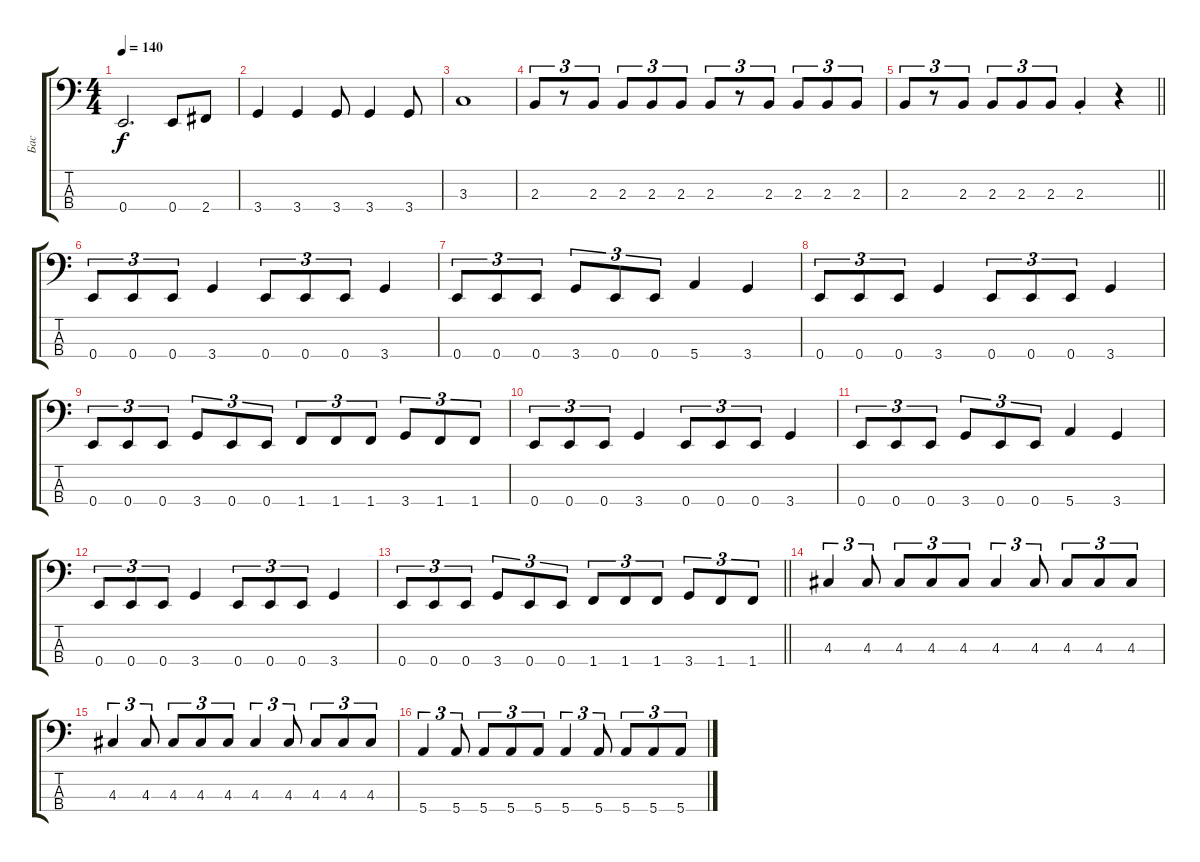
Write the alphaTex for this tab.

\track ("Бас" "Бас") {instrument electricbassfinger}
\staff {score tabs}
\tuning (G2 D2 A1 E1) {hide}
\ts (4 4)
\tempo 140
\clef f4
\ks c
0.4.2{d dy f} 0.4.8 2.4.8 |
3.4.4 3.4.4 3.4.8 3.4.4 3.4.8 |
3.3.1 |
2.3.8{tu (3 2)} r.8{tu (3 2)} 2.3.8{tu (3 2)} 2.3.8{tu (3 2)} 2.3.8{tu (3 2)} 2.3.8{tu (3 2)} 2.3.8{tu (3 2)} r.8{tu (3 2)} 2.3.8{tu (3 2)} 2.3.8{tu (3 2)} 2.3.8{tu (3 2)} 2.3.8{tu (3 2)} |
\barLineRight lightlight
2.3.8{tu (3 2)} r.8{tu (3 2)} 2.3.8{tu (3 2)} 2.3.8{tu (3 2)} 2.3.8{tu (3 2)} 2.3.8{tu (3 2)} 2.3{st}.4 r.4 |
0.4.8{tu (3 2)} 0.4.8{tu (3 2)} 0.4.8{tu (3 2)} 3.4.4 0.4.8{tu (3 2)} 0.4.8{tu (3 2)} 0.4.8{tu (3 2)} 3.4.4 |
0.4.8{tu (3 2)} 0.4.8{tu (3 2)} 0.4.8{tu (3 2)} 3.4.8{tu (3 2)} 0.4.8{tu (3 2)} 0.4.8{tu (3 2)} 5.4.4 3.4.4 |
0.4.8{tu (3 2)} 0.4.8{tu (3 2)} 0.4.8{tu (3 2)} 3.4.4 0.4.8{tu (3 2)} 0.4.8{tu (3 2)} 0.4.8{tu (3 2)} 3.4.4 |
0.4.8{tu (3 2)} 0.4.8{tu (3 2)} 0.4.8{tu (3 2)} 3.4.8{tu (3 2)} 0.4.8{tu (3 2)} 0.4.8{tu (3 2)} 1.4.8{tu (3 2)} 1.4.8{tu (3 2)} 1.4.8{tu (3 2)} 3.4.8{tu (3 2)} 1.4.8{tu (3 2)} 1.4.8{tu (3 2)} |
0.4.8{tu (3 2)} 0.4.8{tu (3 2)} 0.4.8{tu (3 2)} 3.4.4 0.4.8{tu (3 2)} 0.4.8{tu (3 2)} 0.4.8{tu (3 2)} 3.4.4 |
0.4.8{tu (3 2)} 0.4.8{tu (3 2)} 0.4.8{tu (3 2)} 3.4.8{tu (3 2)} 0.4.8{tu (3 2)} 0.4.8{tu (3 2)} 5.4.4 3.4.4 |
0.4.8{tu (3 2)} 0.4.8{tu (3 2)} 0.4.8{tu (3 2)} 3.4.4 0.4.8{tu (3 2)} 0.4.8{tu (3 2)} 0.4.8{tu (3 2)} 3.4.4 |
\barLineRight lightlight
0.4.8{tu (3 2)} 0.4.8{tu (3 2)} 0.4.8{tu (3 2)} 3.4.8{tu (3 2)} 0.4.8{tu (3 2)} 0.4.8{tu (3 2)} 1.4.8{tu (3 2)} 1.4.8{tu (3 2)} 1.4.8{tu (3 2)} 3.4.8{tu (3 2)} 1.4.8{tu (3 2)} 1.4.8{tu (3 2)} |
4.3.4{tu (3 2)} 4.3.8{tu (3 2)} 4.3.8{tu (3 2)} 4.3.8{tu (3 2)} 4.3.8{tu (3 2)} 4.3.4{tu (3 2)} 4.3.8{tu (3 2)} 4.3.8{tu (3 2)} 4.3.8{tu (3 2)} 4.3.8{tu (3 2)} |
4.3.4{tu (3 2)} 4.3.8{tu (3 2)} 4.3.8{tu (3 2)} 4.3.8{tu (3 2)} 4.3.8{tu (3 2)} 4.3.4{tu (3 2)} 4.3.8{tu (3 2)} 4.3.8{tu (3 2)} 4.3.8{tu (3 2)} 4.3.8{tu (3 2)} |
5.4.4{tu (3 2)} 5.4.8{tu (3 2)} 5.4.8{tu (3 2)} 5.4.8{tu (3 2)} 5.4.8{tu (3 2)} 5.4.4{tu (3 2)} 5.4.8{tu (3 2)} 5.4.8{tu (3 2)} 5.4.8{tu (3 2)} 5.4.8{tu (3 2)}
